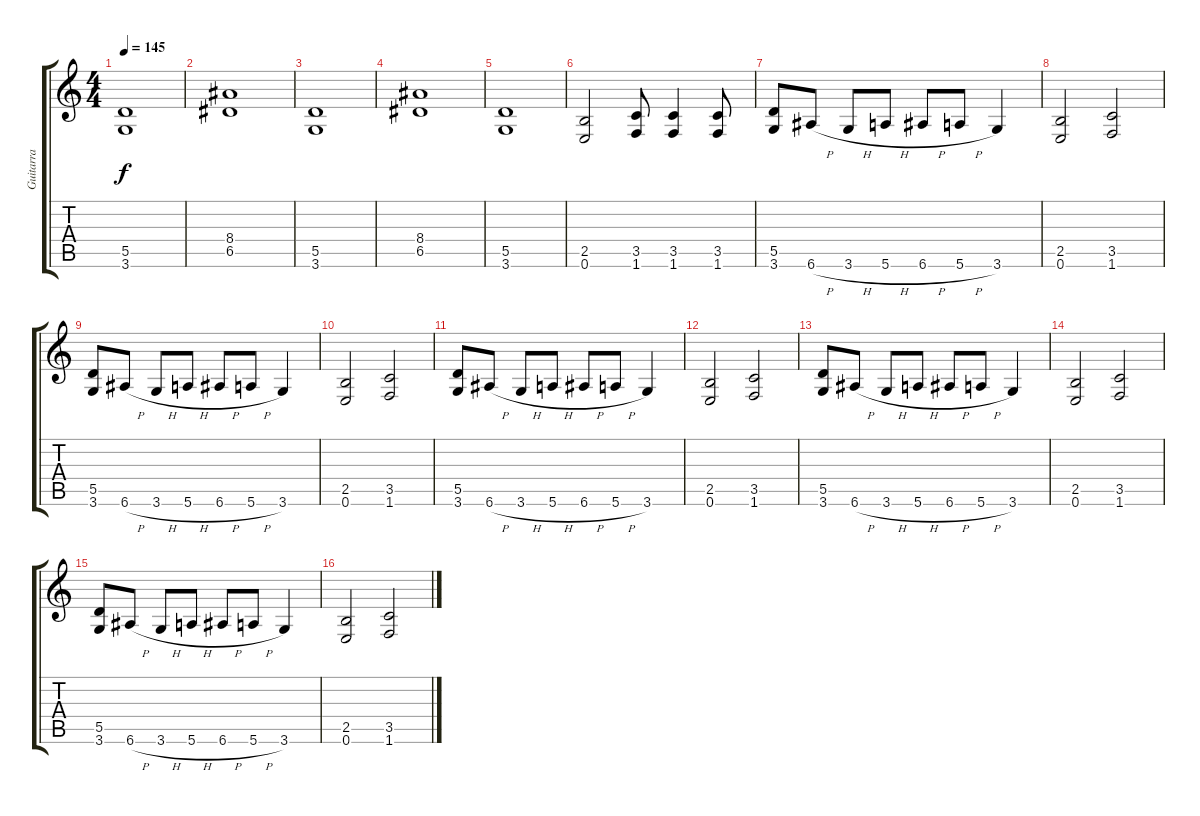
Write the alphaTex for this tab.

\track ("Guitarra" "Guitarra") {instrument distortionguitar}
\staff {score tabs}
\tuning (E4 B3 G3 D3 A2 E2) {hide}
\ts (4 4)
\tempo 145
\clef g2
\ks c
(5.5 3.6).1{dy f} |
(8.4 6.5).1 |
(5.5 3.6).1 |
(8.4 6.5).1 |
(5.5 3.6).1 |
(2.5 0.6).2 (3.5 1.6).8 (3.5 1.6).4 (3.5 1.6).8 |
(5.5 3.6).8 6.6{h}.8 3.6{h}.8 5.6{h}.8 6.6{h}.8 5.6{h}.8 3.6.4 |
(2.5 0.6).2 (3.5 1.6).2 |
(5.5 3.6).8 6.6{h}.8 3.6{h}.8 5.6{h}.8 6.6{h}.8 5.6{h}.8 3.6.4 |
(2.5 0.6).2 (3.5 1.6).2 |
(5.5 3.6).8 6.6{h}.8 3.6{h}.8 5.6{h}.8 6.6{h}.8 5.6{h}.8 3.6.4 |
(2.5 0.6).2 (3.5 1.6).2 |
(5.5 3.6).8 6.6{h}.8 3.6{h}.8 5.6{h}.8 6.6{h}.8 5.6{h}.8 3.6.4 |
(2.5 0.6).2 (3.5 1.6).2 |
(5.5 3.6).8 6.6{h}.8 3.6{h}.8 5.6{h}.8 6.6{h}.8 5.6{h}.8 3.6.4 |
(2.5 0.6).2 (3.5 1.6).2
